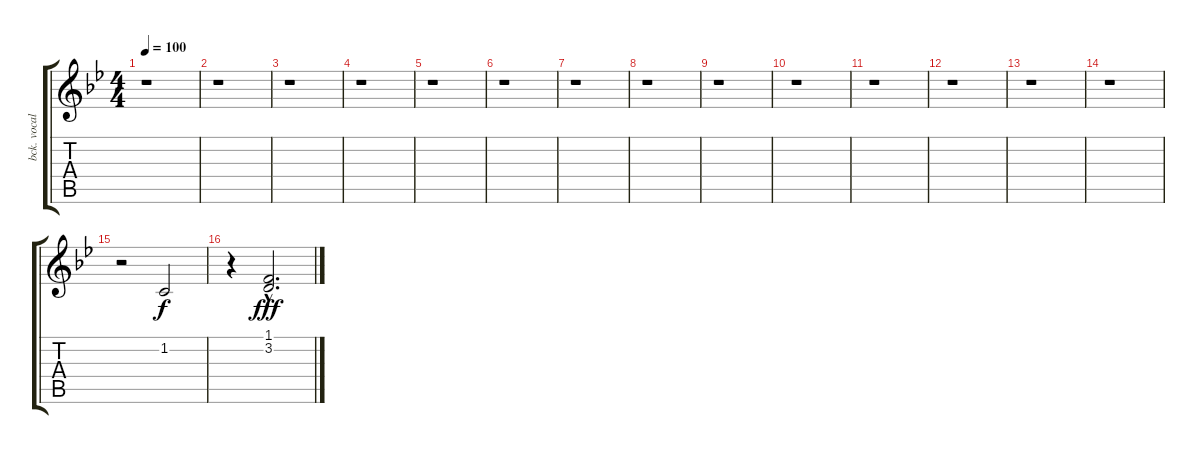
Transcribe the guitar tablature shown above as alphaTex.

\track ("bck. vocal II" "bck. vocal") {instrument choiraahs}
\staff {score tabs}
\tuning (E4 B3 G3 D3 A2 E2) {hide}
\ts (4 4)
\tempo 100
\clef g2
\ks gminor
r.1{dy f} |
r.1 |
r.1 |
r.1 |
r.1 |
r.1 |
r.1 |
r.1 |
r.1 |
r.1 |
r.1 |
r.1 |
r.1 |
r.1 |
r.2 1.2.2{instrument voiceoohs} |
r.4 (1.1{hac} 3.2{hac}).2{d dy fff instrument voiceoohs}
